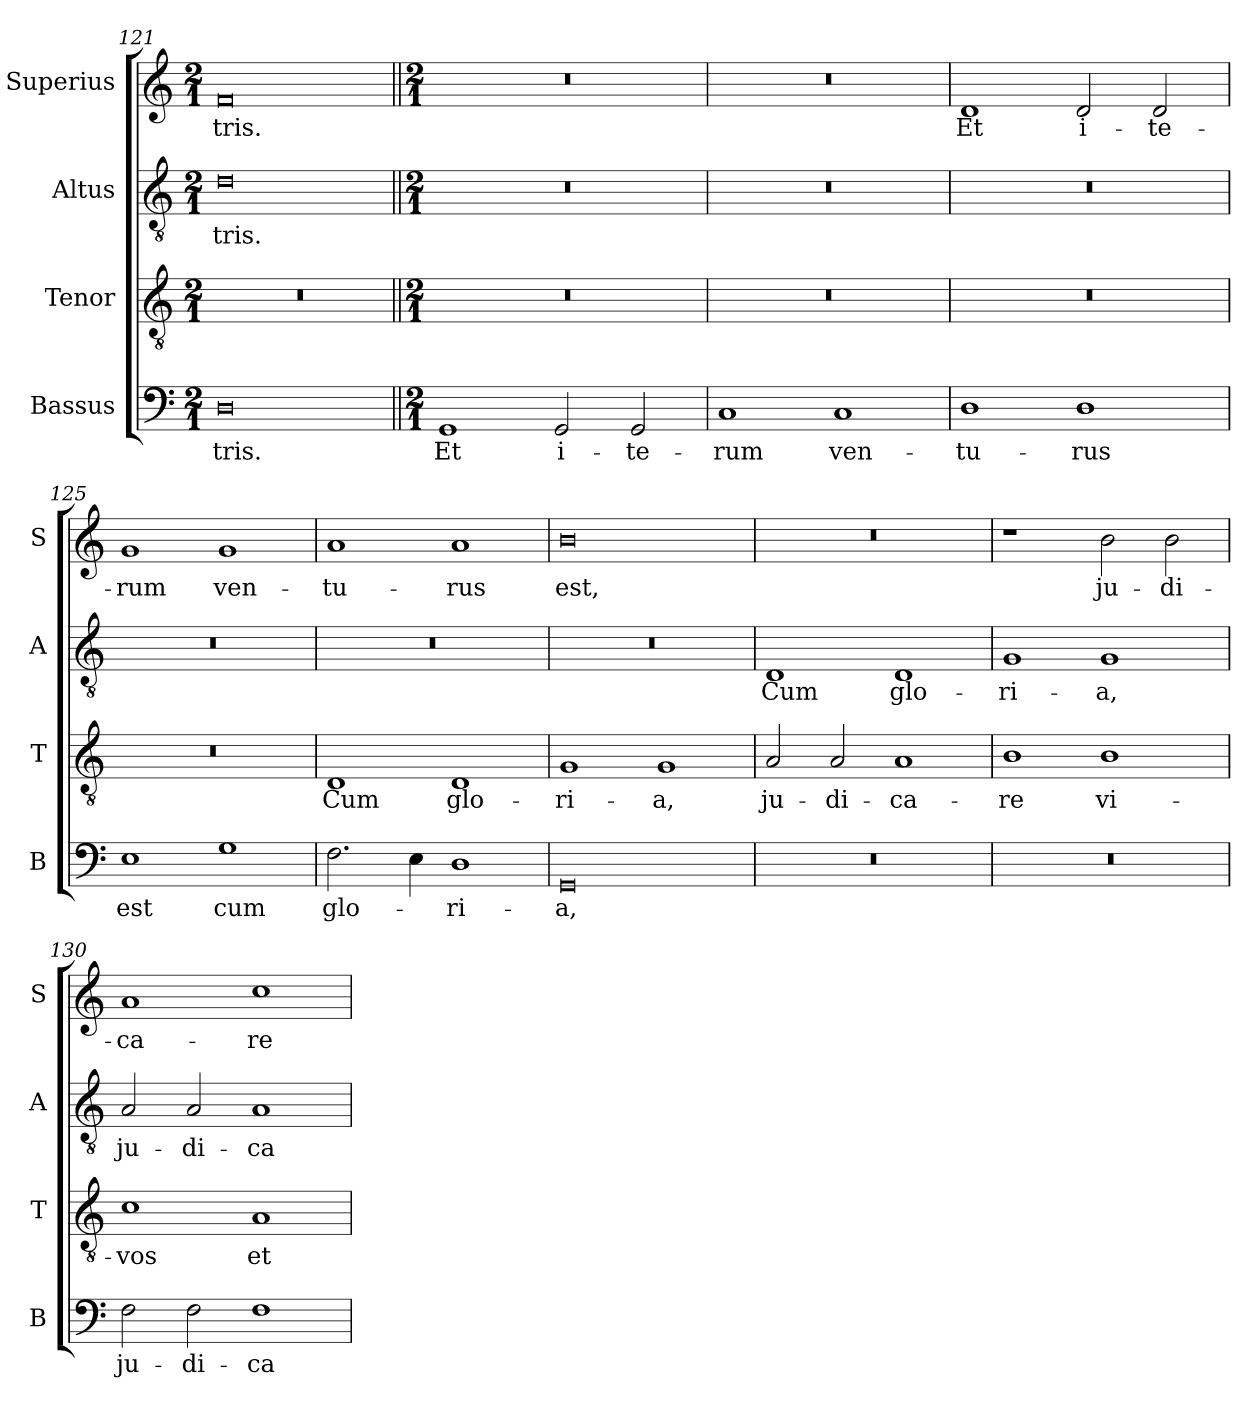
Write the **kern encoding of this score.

**kern	**text	**kern	**text	**kern	**text	**kern	**text
*part4	*part4	*part3	*part3	*part2	*part2	*part1	*part1
*staff4	*staff4	*staff3	*staff3	*staff2	*staff2	*staff1	*staff1
*I"Bassus	*	*I"Tenor	*	*I"Altus	*	*I"Superius	*
*I'B	*	*I'T	*	*I'A	*	*I'S	*
*clefF4	*	*clefGv2	*	*clefGv2	*	*clefG2	*
*k[]	*	*k[]	*	*k[]	*	*k[]	*
*M2/1	*	*M2/1	*	*M2/1	*	*M2/1	*
=121	=121	=121	=121	=121	=121	=121	=121
0D	-tris.	0r	.	0d	-tris.	0f	-tris.
=122||	=122||	=122||	=122||	=122||	=122||	=122||	=122||
*M2/1	*	*M2/1	*	*M2/1	*	*M2/1	*
1GG	Et	0r	.	0r	.	0r	.
2GG	i-	.	.	.	.	.	.
2GG	-te-	.	.	.	.	.	.
=123	=123	=123	=123	=123	=123	=123	=123
1C	-rum	0r	.	0r	.	0r	.
1C	ven-	.	.	.	.	.	.
=124	=124	=124	=124	=124	=124	=124	=124
1D	-tu-	0r	.	0r	.	1d	Et
1D	-rus	.	.	.	.	2d	i-
.	.	.	.	.	.	2d	-te-
=125	=125	=125	=125	=125	=125	=125	=125
1E	est	0r	.	0r	.	1g	-rum
1G	cum	.	.	.	.	1g	ven-
=126	=126	=126	=126	=126	=126	=126	=126
2.F	glo-	1D	Cum	0r	.	1a	-tu-
4E	.	.	.	.	.	.	.
1D	-ri-	1D	glo-	.	.	1a	-rus
=127	=127	=127	=127	=127	=127	=127	=127
0GG	-a,	1G	-ri-	0r	.	0b	est,
.	.	1G	-a,	.	.	.	.
=128	=128	=128	=128	=128	=128	=128	=128
0r	.	2A	ju-	1D	Cum	0r	.
.	.	2A	-di-	.	.	.	.
.	.	1A	-ca-	1D	glo-	.	.
=129	=129	=129	=129	=129	=129	=129	=129
0r	.	1B	-re	1G	-ri-	1r	.
.	.	1B	vi-	1G	-a,	2b	ju-
.	.	.	.	.	.	2b	-di-
=130	=130	=130	=130	=130	=130	=130	=130
2F	ju-	1c	-vos	2A	ju-	1a	-ca-
2F	-di-	.	.	2A	-di-	.	.
1F	-ca-	1A	et	1A	-ca-	1cc	-re
=	=	=	=	=	=	=	=
*-	*-	*-	*-	*-	*-	*-	*-
